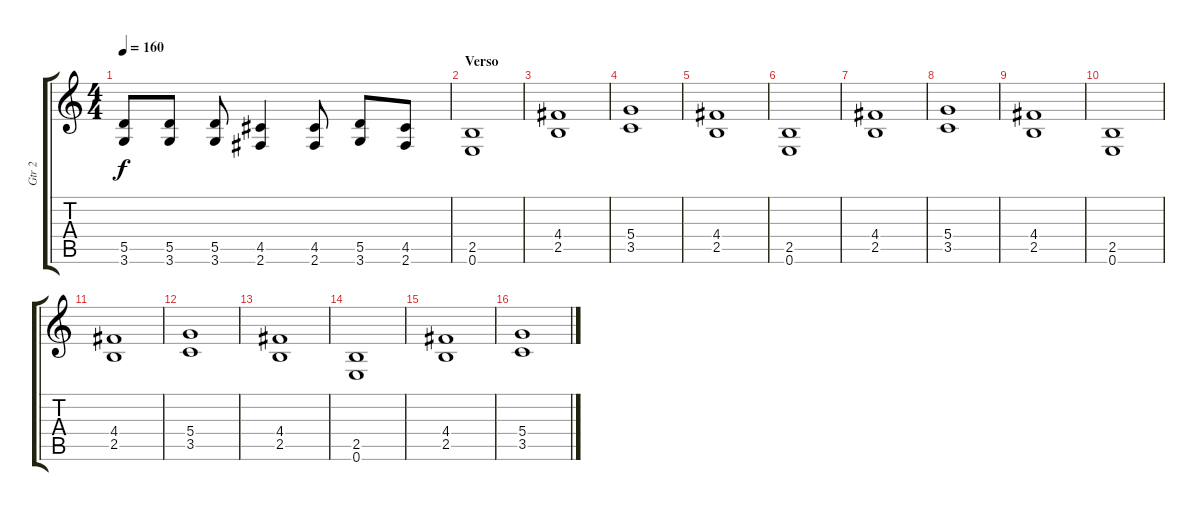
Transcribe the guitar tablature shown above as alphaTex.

\track ("Gtr 2" "Gtr 2") {instrument distortionguitar}
\staff {score tabs}
\tuning (E4 B3 G3 D3 A2 E2) {hide}
\ts (4 4)
\tempo 160
\clef g2
\ks c
(5.5{t} 3.6{t}).8{dy f} (5.5 3.6).8 (5.5 3.6).8 (4.5 2.6).4 (4.5 2.6).8 (5.5 3.6).8 (4.5 2.6).8 |
\section ("" "Verso")
(2.5 0.6).1 |
(4.4 2.5).1 |
(5.4 3.5).1 |
(4.4 2.5).1 |
(2.5 0.6).1 |
(4.4 2.5).1 |
(5.4 3.5).1 |
(4.4 2.5).1 |
(2.5 0.6).1 |
(4.4 2.5).1 |
(5.4 3.5).1 |
(4.4 2.5).1 |
(2.5 0.6).1 |
(4.4 2.5).1 |
(5.4 3.5).1
